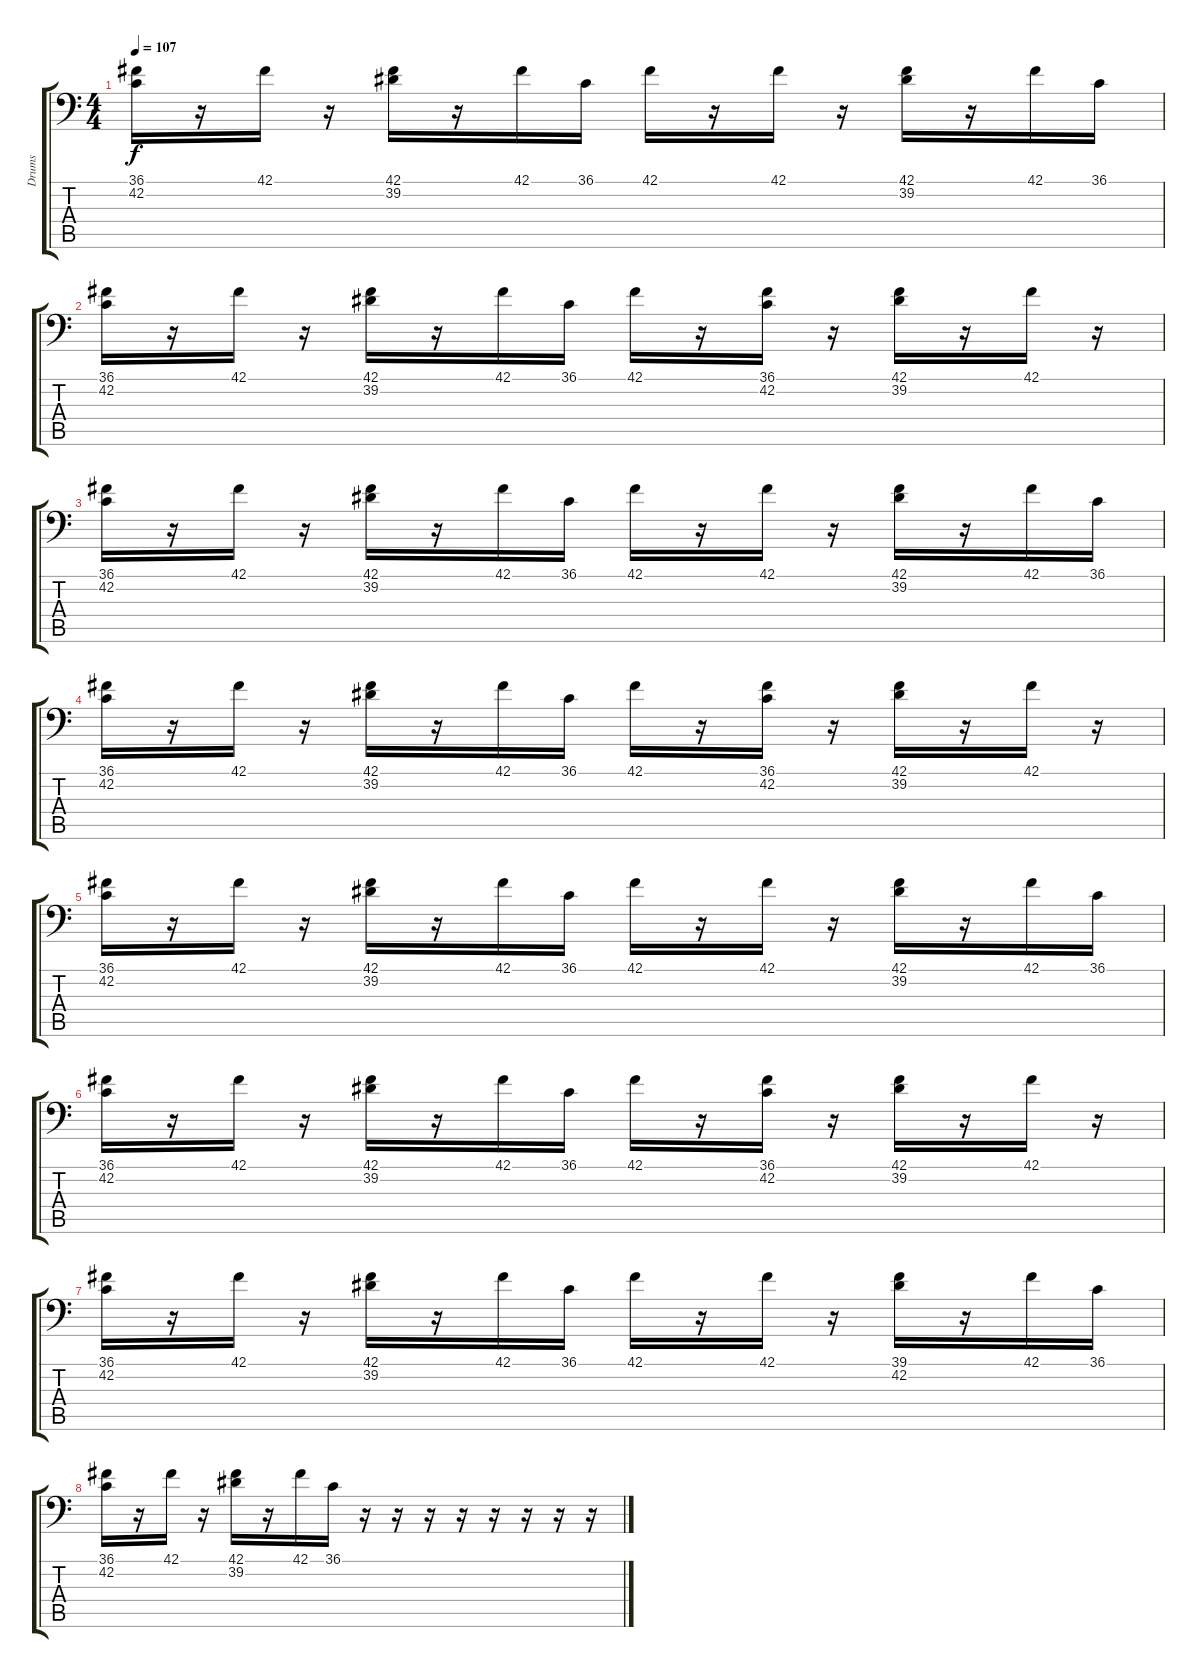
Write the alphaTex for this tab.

\track ("Drums" "Drums") {instrument acousticgrandpiano}
\staff {score tabs}
\tuning (C-1 C-1 C-1 C-1 C-1 C-1) {hide}
\ts (4 4)
\tempo 107
\clef f4
\ks c
(36.1 42.2).16{dy f} r.16 42.1.16 r.16 (42.1 39.2).16 r.16 42.1.16 36.1.16 42.1.16 r.16 42.1.16 r.16 (42.1 39.2).16 r.16 42.1.16 36.1.16 |
(36.1 42.2).16 r.16 42.1.16 r.16 (42.1 39.2).16 r.16 42.1.16 36.1.16 42.1.16 r.16 (36.1 42.2).16 r.16 (42.1 39.2).16 r.16 42.1.16 r.16 |
(36.1 42.2).16 r.16 42.1.16 r.16 (42.1 39.2).16 r.16 42.1.16 36.1.16 42.1.16 r.16 42.1.16 r.16 (42.1 39.2).16 r.16 42.1.16 36.1.16 |
(36.1 42.2).16 r.16 42.1.16 r.16 (42.1 39.2).16 r.16 42.1.16 36.1.16 42.1.16 r.16 (36.1 42.2).16 r.16 (42.1 39.2).16 r.16 42.1.16 r.16 |
(36.1 42.2).16 r.16 42.1.16 r.16 (42.1 39.2).16 r.16 42.1.16 36.1.16 42.1.16 r.16 42.1.16 r.16 (42.1 39.2).16 r.16 42.1.16 36.1.16 |
(36.1 42.2).16 r.16 42.1.16 r.16 (42.1 39.2).16 r.16 42.1.16 36.1.16 42.1.16 r.16 (36.1 42.2).16 r.16 (42.1 39.2).16 r.16 42.1.16 r.16 |
(36.1 42.2).16 r.16 42.1.16 r.16 (42.1 39.2).16 r.16 42.1.16 36.1.16 42.1.16 r.16 42.1.16 r.16 (39.1 42.2).16 r.16 42.1.16 36.1.16 |
(36.1 42.2).16 r.16 42.1.16 r.16 (42.1 39.2).16 r.16 42.1.16 36.1.16 r.16 r.16 r.16 r.16 r.16 r.16 r.16 r.16
